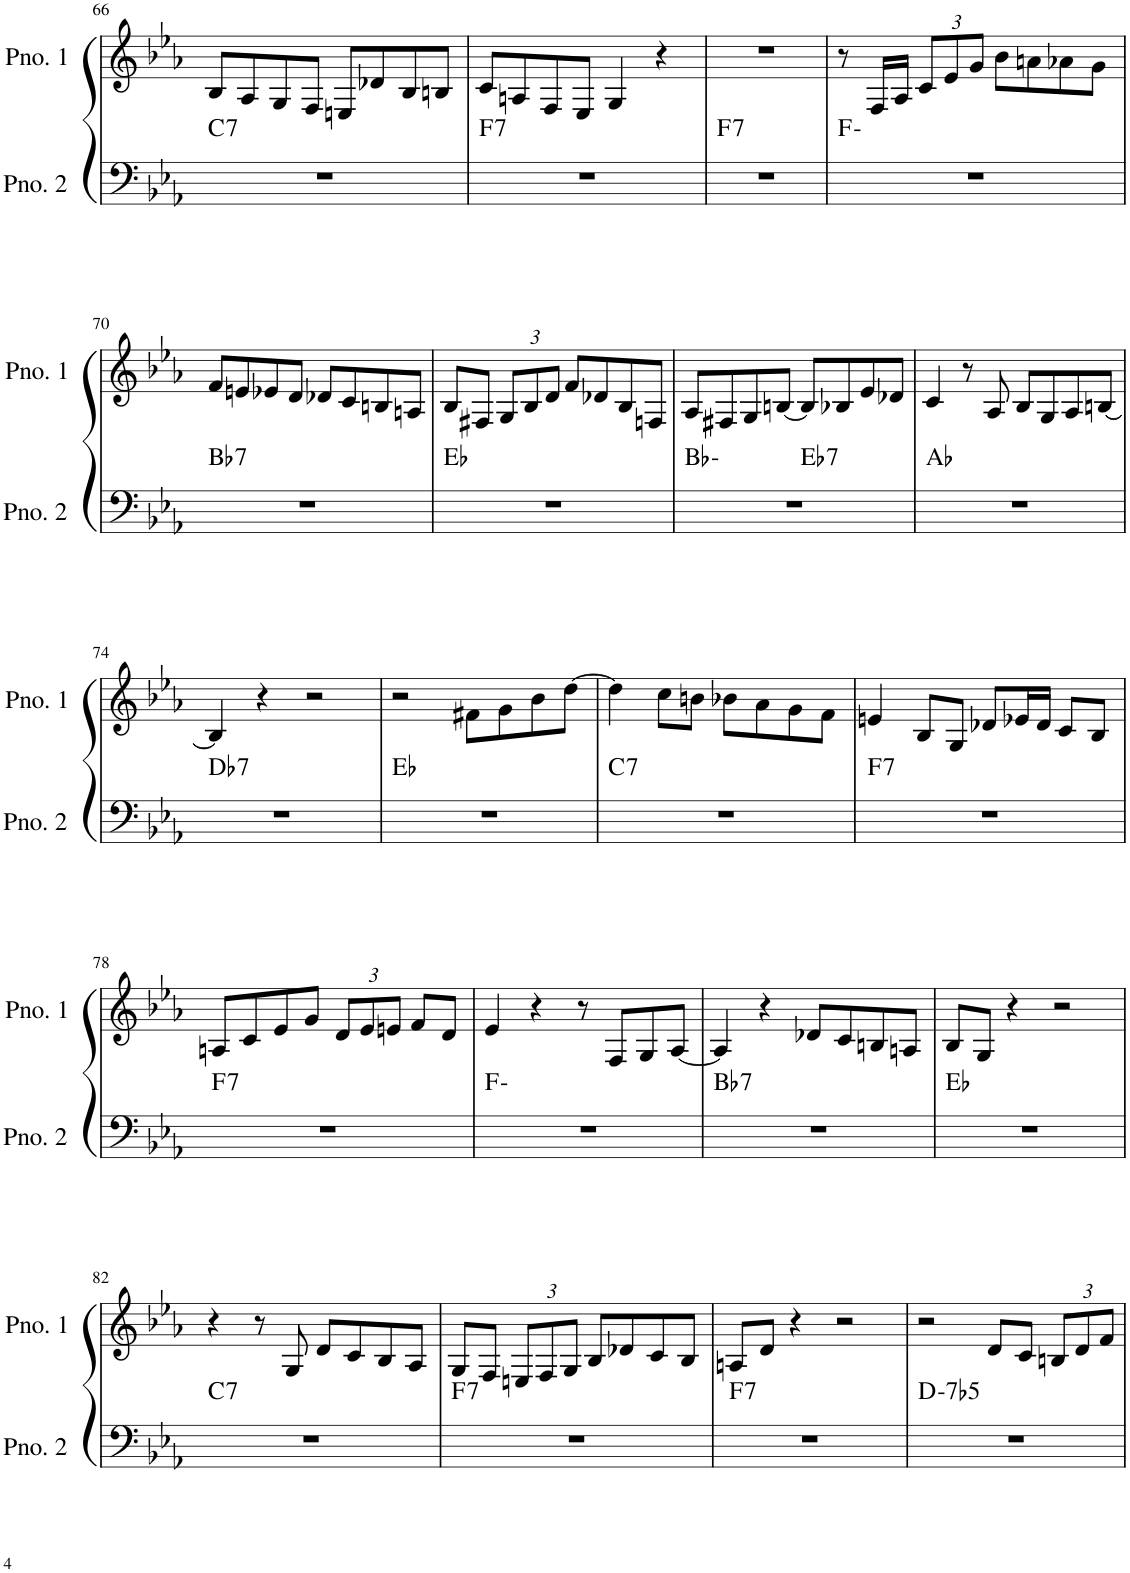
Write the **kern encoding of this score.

**kern	**harte	**kern
*part2	*part2	*part1
*staff2	*	*staff1
*I"ピアノ 2	*	*I"ピアノ 1
!!LO:PB:g=z
*clefF4	*	*clefG2
*k[b-e-a-]	*	*k[b-e-a-]
*M4/4	*	*M4/4
=66	=66	=66
!	!LO:H:kt=7	!
1r	C:7	8B-/L
.	.	8A-/
.	.	8G/
.	.	8F/J
.	.	8En/L
.	.	8d-X/
.	.	8B-/
.	.	8Bn/J
=67	=67	=67
!	!LO:H:kt=7	!
1r	F:7	8c/L
.	.	8An/
.	.	8F/
.	.	8E-/J
.	.	4G/
.	.	4r
=68	=68	=68
!	!LO:H:kt=7	!
1r	F:7	1r
=69	=69	=69
1r	F:min	8r
.	.	16F/LL
.	.	16A-/JJ
*	*	*Xbrackettup
.	.	12c/L
.	.	12e-/
.	.	12g/J
.	.	8b-\L
.	.	8an\
.	.	8a-X\
.	.	8g\J
!!LO:LB:g=z
=70	=70	=70
!	!LO:H:kt=7	!
1r	Bb:7	8f/L
.	.	8en/
.	.	8e-X/
.	.	8d/J
.	.	8d-X/L
.	.	8c/
.	.	8Bn/
.	.	8An/J
=71	=71	=71
1r	Eb:maj	8B-/L
.	.	8F#X/J
.	.	12G/L
.	.	12B-/
.	.	12d/J
.	.	8f/L
.	.	8d-X/
.	.	8B-/
.	.	8Fn/J
=72	=72	=72
*^	*	*
1r	2ryy	Bb:min	8A-/L
.	.	.	8F#X/
.	.	.	8G/
.	.	.	[8Bn/J
!	!	!LO:H:kt=7	!
.	2ryy	Eb:7	8B/L]
.	.	.	8B-X/
.	.	.	8e-/
.	.	.	8d-X/J
*v	*v	*	*
=73	=73	=73
1r	Ab:maj	4c/
.	.	8r
.	.	8A-/
.	.	8B-/L
.	.	8G/
.	.	8A-/
.	.	[8Bn/J
!!LO:LB:g=z
=74	=74	=74
!	!LO:H:kt=7	!
1r	Db:7	4B/]
.	.	4r
.	.	2r
=75	=75	=75
1r	Eb:maj	2r
.	.	8f#X\L
.	.	8g\
.	.	8b-\
.	.	[8dd\J
=76	=76	=76
!	!LO:H:kt=7	!
1r	C:7	4dd\]
.	.	8cc\L
.	.	8bn\J
.	.	8b-X\L
.	.	8a-\
.	.	8g\
.	.	8f\J
=77	=77	=77
!	!LO:H:kt=7	!
1r	F:7	4en/
.	.	8B-/L
.	.	8G/J
.	.	8d-X/L
.	.	16e-X/L
.	.	16d-/JJ
.	.	8c/L
.	.	8B-/J
!!LO:LB:g=z
=78	=78	=78
!	!LO:H:kt=7	!
1r	F:7	8An/L
.	.	8c/
.	.	8e-/
.	.	8g/J
.	.	12d/L
.	.	12e-/
.	.	12en/J
.	.	8f/L
.	.	8d/J
=79	=79	=79
1r	F:min	4e-/
.	.	4r
.	.	8r
.	.	8F/L
.	.	8G/
.	.	[8A-/J
=80	=80	=80
!	!LO:H:kt=7	!
1r	Bb:7	4A-/]
.	.	4r
.	.	8d-X/L
.	.	8c/
.	.	8Bn/
.	.	8An/J
=81	=81	=81
1r	Eb:maj	8B-/L
.	.	8G/J
.	.	4r
.	.	2r
!!LO:LB:g=z
=82	=82	=82
!	!LO:H:kt=7	!
1r	C:7	4r
.	.	8r
.	.	8G/
.	.	8d/L
.	.	8c/
.	.	8B-/
.	.	8A-/J
=83	=83	=83
!	!LO:H:kt=7	!
1r	F:7	8G/L
.	.	8F/J
.	.	12En/L
.	.	12F/
.	.	12G/J
.	.	8B-/L
.	.	8d-X/
.	.	8c/
.	.	8B-/J
=84	=84	=84
!	!LO:H:kt=7	!
1r	F:7	8An/L
.	.	8d/J
.	.	4r
.	.	2r
=85	=85	=85
!	!LO:H:kt=-7b5	!
1r	D:hdim7	2r
.	.	8d/L
.	.	8c/J
.	.	12Bn/L
.	.	12d/
.	.	12f/J
=	=	=
*-	*-	*-
